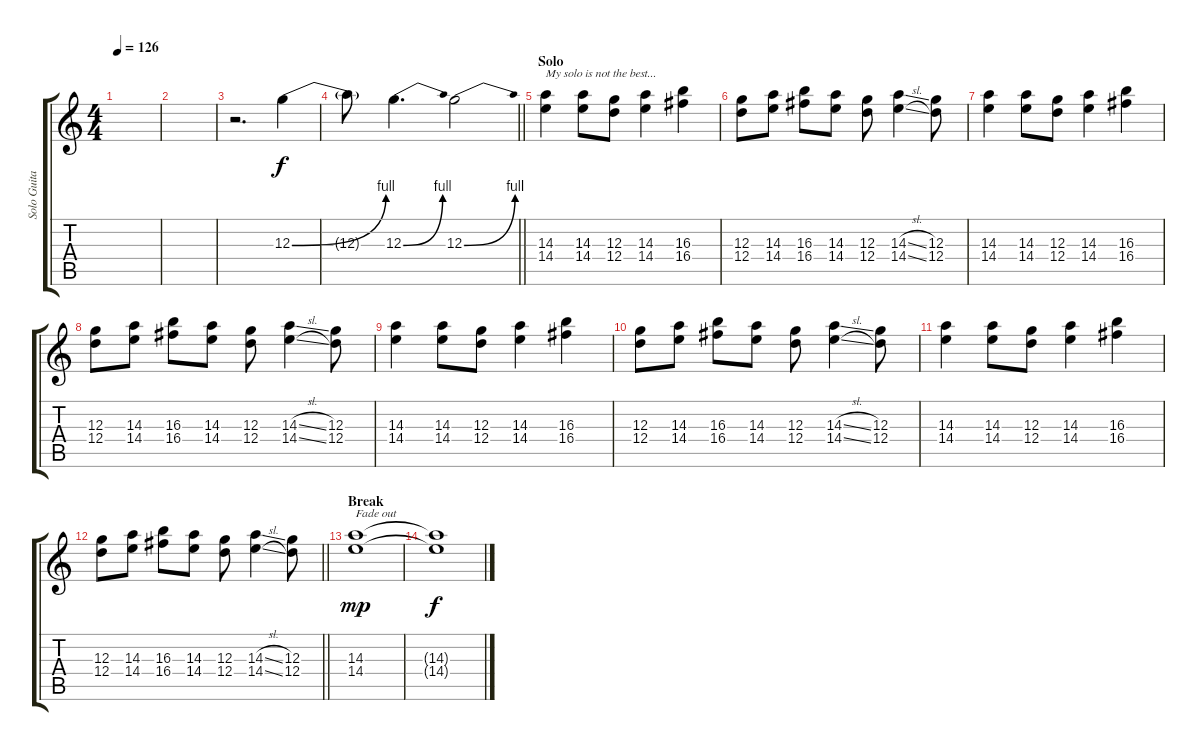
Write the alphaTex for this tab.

\track ("Solo Guitar" "Solo Guita") {instrument distortionguitar}
\staff {score tabs}
\tuning (E4 B3 G3 D3 A2 E2) {hide}
\ts (4 4)
\tempo 126
\clef g2
\ks c
|
|
r.2{d} 12.3{be (bend 0 0 60 4)}.4{balance 0} |
\barLineRight lightlight
12.3{t}.8 12.3{be (bend 0 0 60 4)}.4{d} 12.3{be (bend 0 0 60 4)}.2 |
\section ("" "Solo")
(14.3 14.4).4{txt "My solo is not the best..." balance 8} (14.3 14.4).8 (12.3 12.4).8 (14.3 14.4).4 (16.3 16.4).4 |
(12.3 12.4).8 (14.3 14.4).8 (16.3 16.4).8 (14.3 14.4).8 (12.3 12.4).8 (14.3{sl} 14.4{sl}).4 (12.3 12.4).8 |
(14.3 14.4).4 (14.3 14.4).8 (12.3 12.4).8 (14.3 14.4).4 (16.3 16.4).4 |
(12.3 12.4).8 (14.3 14.4).8 (16.3 16.4).8 (14.3 14.4).8 (12.3 12.4).8 (14.3{sl} 14.4{sl}).4 (12.3 12.4).8 |
(14.3 14.4).4 (14.3 14.4).8 (12.3 12.4).8 (14.3 14.4).4 (16.3 16.4).4 |
(12.3 12.4).8 (14.3 14.4).8 (16.3 16.4).8 (14.3 14.4).8 (12.3 12.4).8 (14.3{sl} 14.4{sl}).4 (12.3 12.4).8 |
(14.3 14.4).4 (14.3 14.4).8 (12.3 12.4).8 (14.3 14.4).4 (16.3 16.4).4 |
\barLineRight lightlight
(12.3 12.4).8 (14.3 14.4).8 (16.3 16.4).8 (14.3 14.4).8 (12.3 12.4).8 (14.3{sl} 14.4{sl}).4 (12.3 12.4).8 |
\section ("" "Break")
(14.3 14.4).1{txt "Fade out" dy mp} |
(14.3{t} 14.4{t}).1{dy f}
